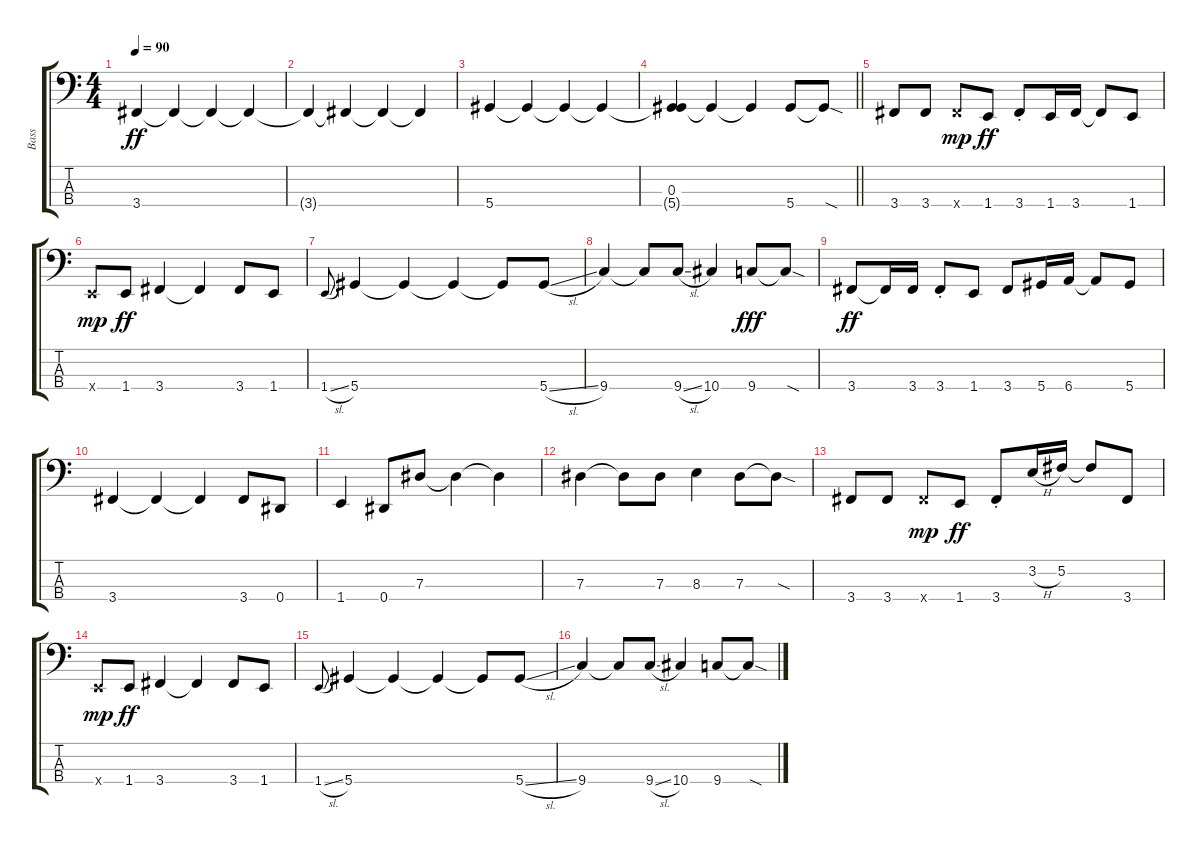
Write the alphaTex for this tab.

\track ("Bass" "Bass") {instrument electricbassfinger}
\staff {score tabs}
\tuning (Gb2 Db2 Ab1 Eb1) {hide}
\ts (4 4)
\tempo 90
\clef f4
\ks c
3.4.4{dy ff} 3.4{t}.4 3.4{t}.4 3.4{t}.4 |
3.4{t}.4 3.4{t}.4 3.4{t}.4 3.4{t}.4 |
5.4.4 5.4{t}.4 5.4{t}.4 5.4{t}.4 |
\barLineRight lightlight
(0.3 5.4{t}).4 5.4{t}.4 5.4{t}.4 5.4.8 5.4{sod t}.8 |
\section ("" "")
3.4.8 3.4.8 3.4{x}.8{dy mp} 1.4.8{dy ff} 3.4{st}.8 1.4.16 3.4.16 3.4{t}.8 1.4.8 |
1.4{x}.8{dy mp} 1.4.8{dy ff} 3.4.4 3.4{t}.4 3.4.8 1.4.8 |
1.4{sl}.8{gr onbeat} 5.4.4 5.4{t}.4 5.4{t}.4 5.4{t}.8 5.4{sl}.8 |
9.4.4 9.4{t}.8 9.4{sl}.8 10.4.4 9.4.8{dy fff} 9.4{sod t}.8 |
3.4.8{dy ff} 3.4{t}.16 3.4.16 3.4{st}.8 1.4.8 3.4.8 5.4.16 6.4.16 6.4{t}.8 5.4.8 |
3.4.4 3.4{t}.4 3.4{t}.4 3.4.8 0.4.8 |
1.4.4 0.4.8 7.3.8 7.3{t}.4 7.3{t}.4 |
7.3.4 7.3{t}.8 7.3.8 8.3.4 7.3.8 7.3{sod t}.8 |
3.4.8 3.4.8 3.4{x}.8{dy mp} 1.4.8{dy ff} 3.4{st}.8 3.2{h}.16 5.2.16 5.2{t}.8 3.4.8 |
1.4{x}.8{dy mp} 1.4.8{dy ff} 3.4.4 3.4{t}.4 3.4.8 1.4.8 |
1.4{sl}.8{gr onbeat} 5.4.4 5.4{t}.4 5.4{t}.4 5.4{t}.8 5.4{sl}.8 |
9.4.4 9.4{t}.8 9.4{sl}.8 10.4.4 9.4.8 9.4{sod t}.8
